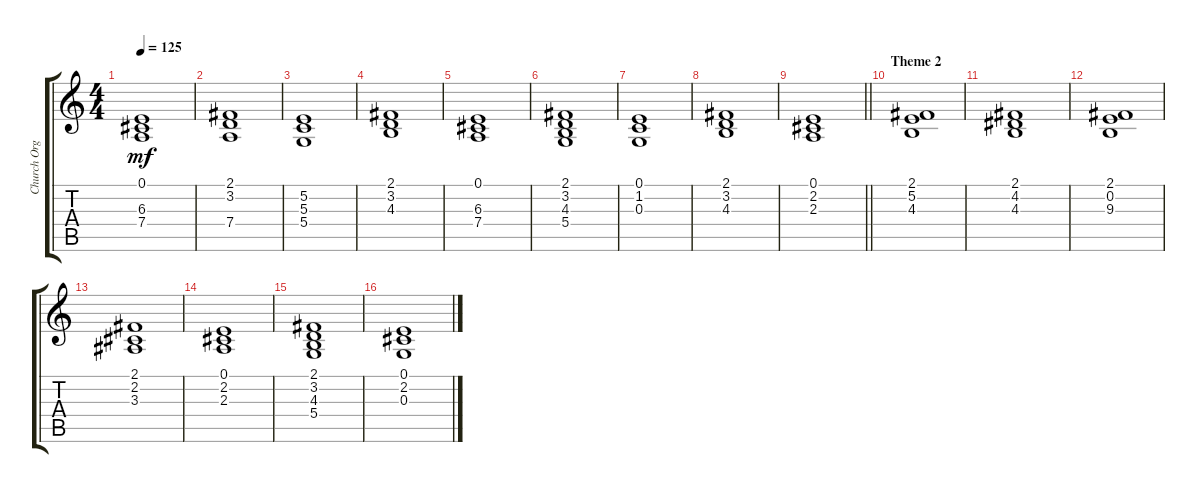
\track ("Church Organ" "Church Org") {instrument churchorgan}
\staff {score tabs}
\tuning (E4 B3 G3 D3 A2 E2) {hide}
\ts (4 4)
\tempo 125
\clef g2
\ks c
(0.1 6.3 7.4).1{dy mf} |
(2.1 3.2 7.4).1 |
(5.2 5.3 5.4).1 |
(2.1 3.2 4.3).1 |
(0.1 6.3 7.4).1 |
(2.1 3.2 4.3 5.4).1 |
(0.1 1.2 0.3).1 |
(2.1 3.2 4.3).1 |
\barLineRight lightlight
(0.1 2.2 2.3).1 |
\section ("" "Theme 2")
(2.1 5.2 4.3).1 |
(2.1 4.2 4.3).1 |
(2.1 0.2 9.3).1 |
(2.1 2.2 3.3).1 |
(0.1 2.2 2.3).1 |
(2.1 3.2 4.3 5.4).1 |
(0.1 2.2 0.3).1
